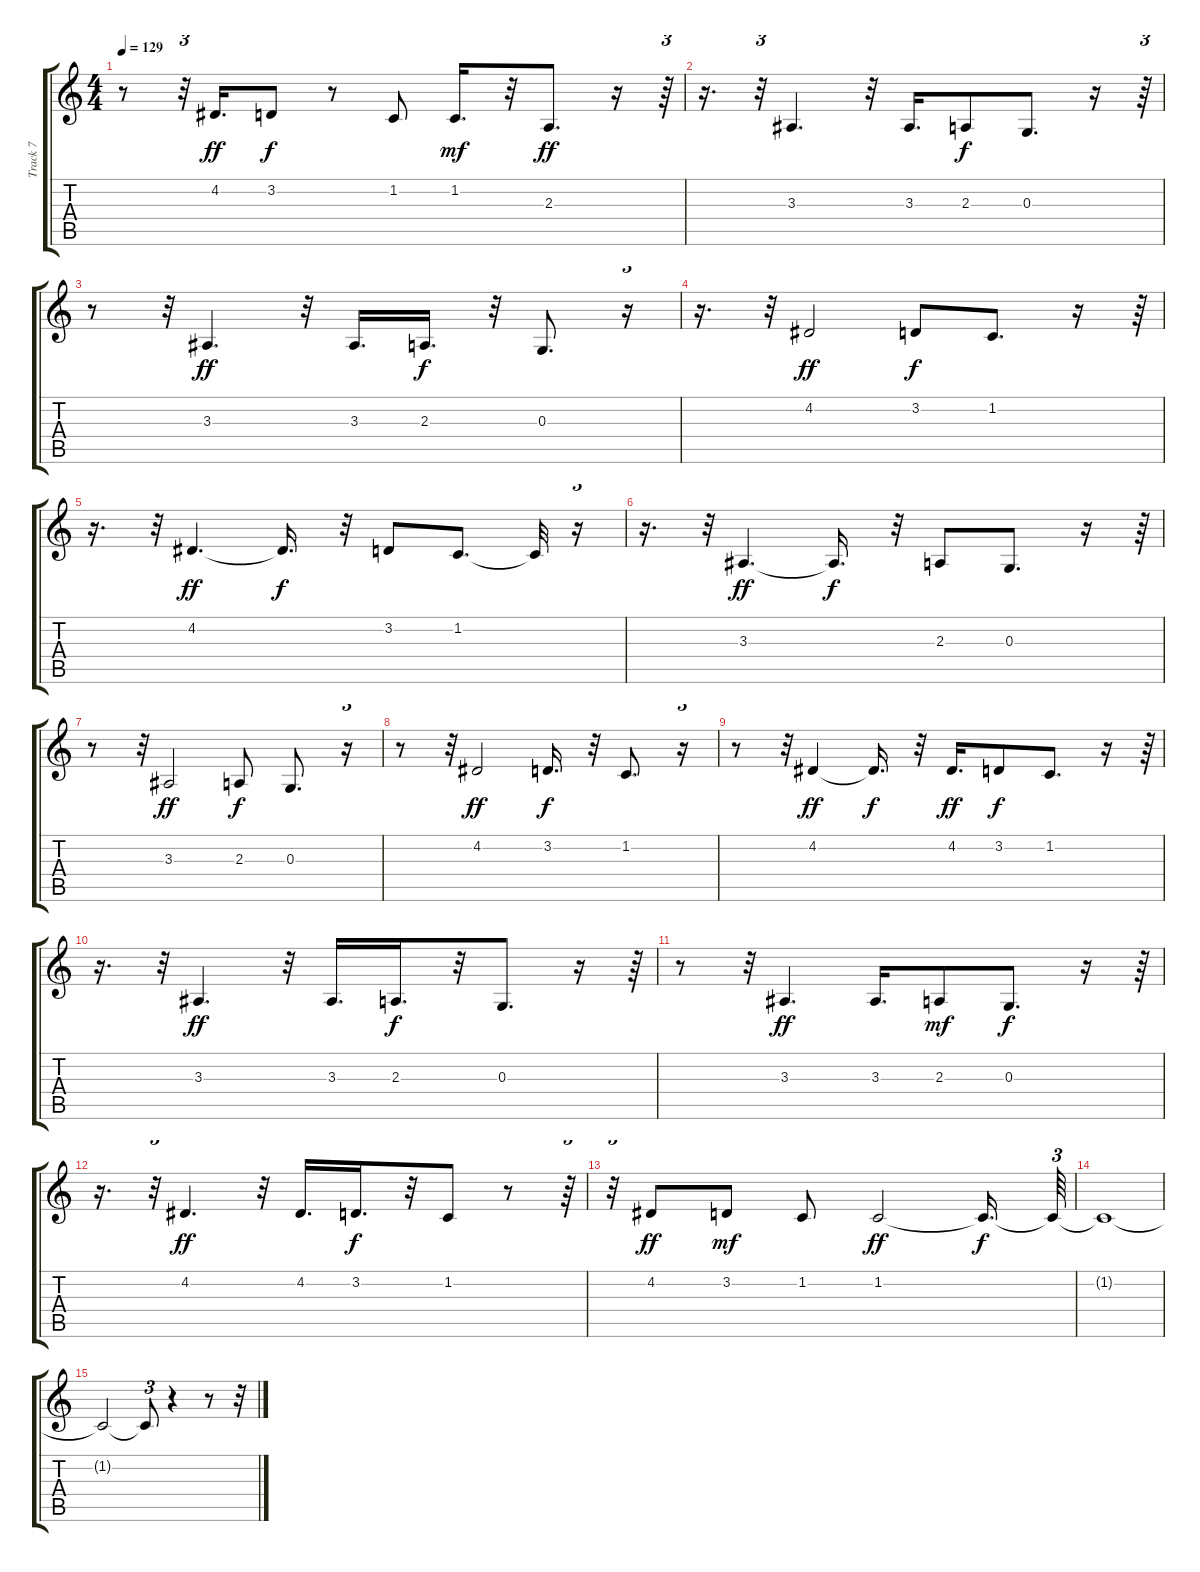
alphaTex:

\track ("Track 7" "Track 7") {instrument tenorsax}
\staff {score tabs}
\tuning (E4 B3 G3 D3 A2 E2) {hide}
\ts (4 4)
\tempo 129
\clef g2
\ks c
r.8{dy f} r.32{tu (3 2)} 4.2.16{d dy ff} 3.2.8{dy f} r.8 1.2.8 1.2.16{d dy mf} r.32 2.3.8{d dy ff} r.16 r.64{tu (3 2)} |
r.16{d} r.32{tu (3 2)} 3.3.4{d} r.32 3.3.16{d} 2.3.8{dy f} 0.3.8{d} r.16 r.64{tu (3 2)} |
r.8 r.32{tu (3 2)} 3.3.4{d dy ff} r.32 3.3.16{d} 2.3.16{d dy f} r.32 0.3.8{d} r.16{tu (3 2)} |
r.16{d} r.32{tu (3 2)} 4.2.2{dy ff} 3.2.8{dy f} 1.2.8{d} r.16 r.64{tu (3 2)} |
r.16{d} r.32{tu (3 2)} 4.2.4{d dy ff} 4.2{t}.16{d dy f} r.32 3.2.8 1.2.8{d} 1.2{t}.32 r.16{tu (3 2)} |
r.16{d} r.32{tu (3 2)} 3.3.4{d dy ff} 3.3{t}.16{d dy f} r.32 2.3.8 0.3.8{d} r.16 r.64{tu (3 2)} |
r.8 r.32{tu (3 2)} 3.3.2{dy ff} 2.3.8{dy f} 0.3.8{d} r.16{tu (3 2)} |
r.8 r.32{tu (3 2)} 4.2.2{dy ff} 3.2.16{d dy f} r.32 1.2.8{d} r.16{tu (3 2)} |
r.8 r.32{tu (3 2)} 4.2.4{dy ff} 4.2{t}.16{d dy f} r.32 4.2.16{d dy ff} 3.2.8{dy f} 1.2.8{d} r.16 r.64{tu (3 2)} |
r.16{d} r.32{tu (3 2)} 3.3.4{d dy ff} r.32 3.3.16{d} 2.3.16{d dy f} r.32 0.3.8{d} r.16 r.64{tu (3 2)} |
r.8 r.32{tu (3 2)} 3.3.4{d dy ff} 3.3.16{d} 2.3.8{dy mf} 0.3.8{d dy f} r.16 r.64{tu (3 2)} |
r.16{d} r.32{tu (3 2)} 4.2.4{d dy ff} r.32 4.2.16{d} 3.2.16{d dy f} r.32 1.2.8 r.8 r.64{tu (3 2)} |
r.32{tu (3 2)} 4.2.8{dy ff} 3.2.8{dy mf} 1.2.8 1.2.2{dy ff} 1.2{t}.16{d dy f} 1.2{t}.64{tu (3 2)} |
1.2{t}.1 |
1.2{t}.2 1.2{t}.8{tu (3 2)} r.4 r.8 r.32
